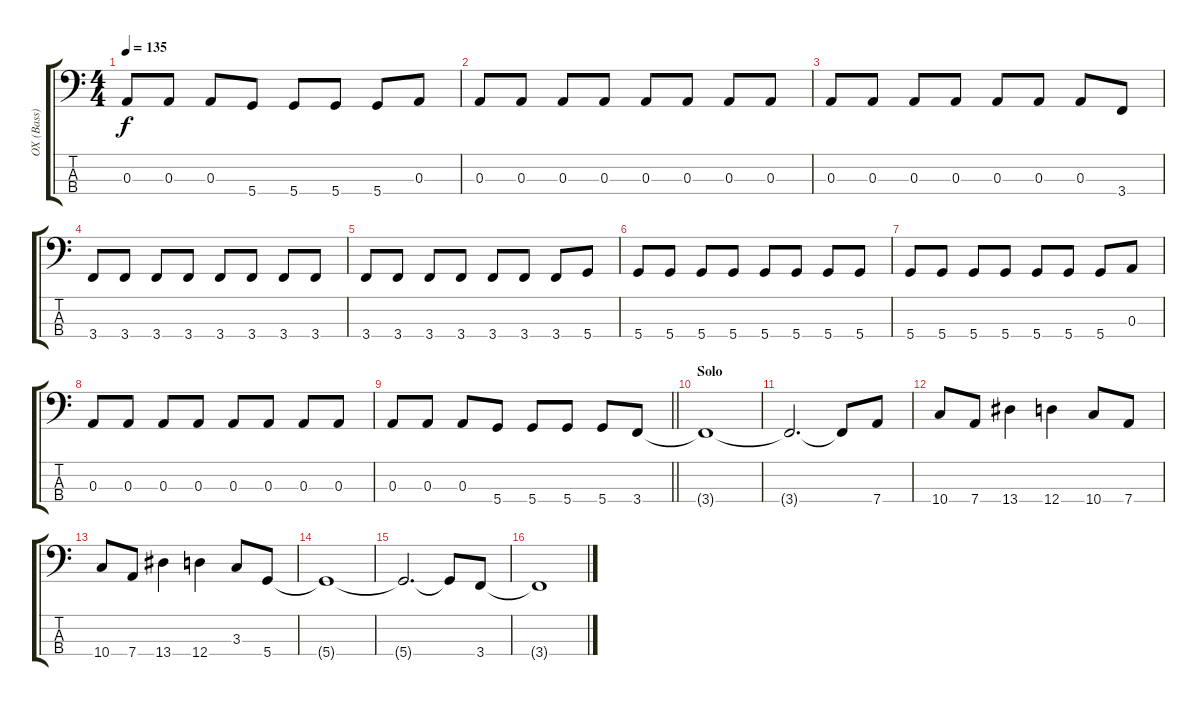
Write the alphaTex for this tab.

\track ("OX (Bass)" "OX (Bass)") {instrument electricbasspick}
\staff {score tabs}
\tuning (G2 D2 A1 D1) {hide}
\ts (4 4)
\tempo 135
\clef f4
\ks c
0.3.8{dy f} 0.3.8 0.3.8 5.4.8 5.4.8 5.4.8 5.4.8 0.3.8 |
0.3.8 0.3.8 0.3.8 0.3.8 0.3.8 0.3.8 0.3.8 0.3.8 |
0.3.8 0.3.8 0.3.8 0.3.8 0.3.8 0.3.8 0.3.8 3.4.8 |
3.4.8 3.4.8 3.4.8 3.4.8 3.4.8 3.4.8 3.4.8 3.4.8 |
3.4.8 3.4.8 3.4.8 3.4.8 3.4.8 3.4.8 3.4.8 5.4.8 |
5.4.8 5.4.8 5.4.8 5.4.8 5.4.8 5.4.8 5.4.8 5.4.8 |
5.4.8 5.4.8 5.4.8 5.4.8 5.4.8 5.4.8 5.4.8 0.3.8 |
0.3.8 0.3.8 0.3.8 0.3.8 0.3.8 0.3.8 0.3.8 0.3.8 |
\barLineRight lightlight
0.3.8 0.3.8 0.3.8 5.4.8 5.4.8 5.4.8 5.4.8 3.4.8 |
\section ("" "Solo")
3.4{t}.1 |
3.4{t}.2{d} 3.4{t}.8 7.4.8 |
10.4.8 7.4.8 13.4.4 12.4.4 10.4.8 7.4.8 |
10.4.8 7.4.8 13.4.4 12.4.4 3.3.8 5.4.8 |
5.4{t}.1 |
5.4{t}.2{d} 5.4{t}.8 3.4.8 |
3.4{t}.1
